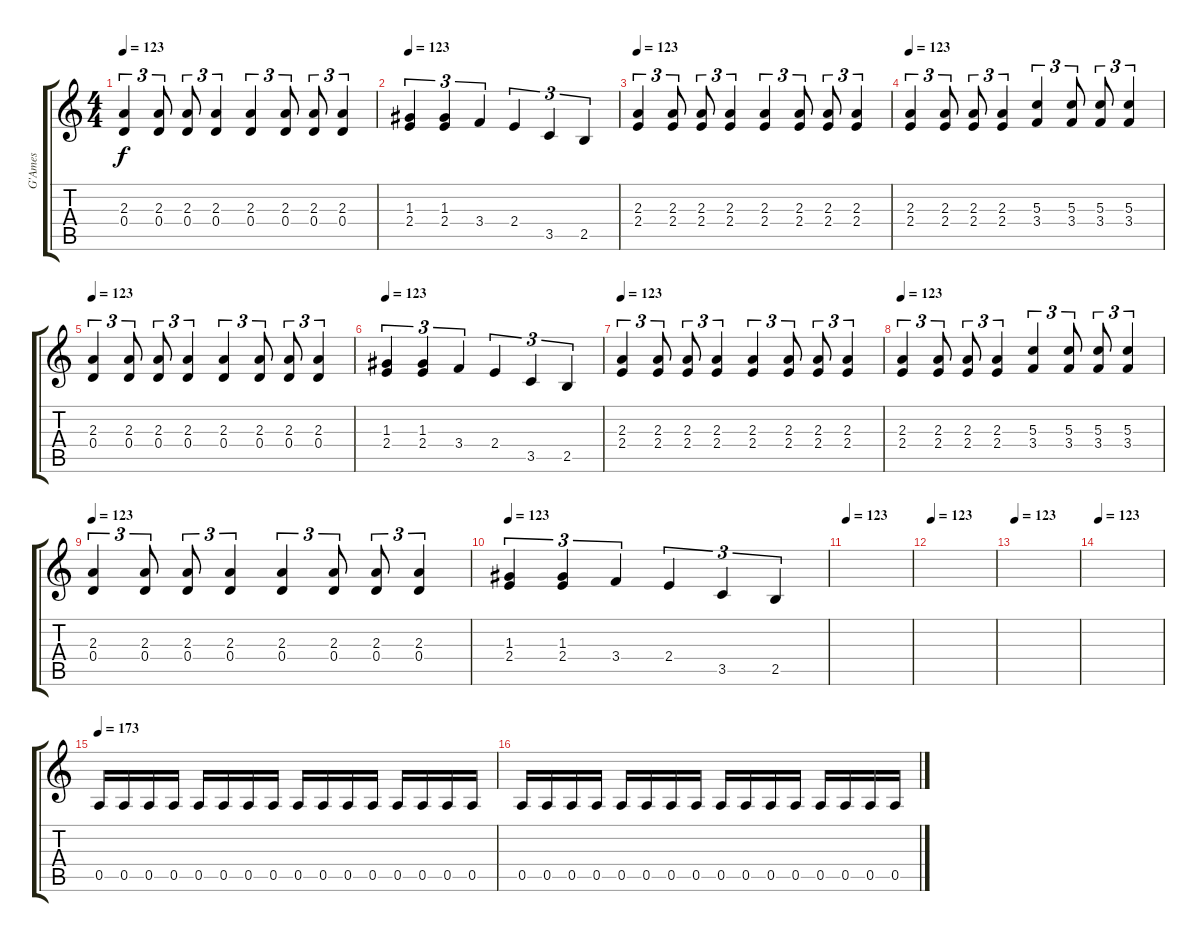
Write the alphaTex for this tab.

\track ("G'Ames" "G'Ames") {instrument overdrivenguitar}
\staff {score tabs}
\tuning (E4 B3 G3 D3 A2 E2) {hide}
\ts (4 4)
\tempo 123
\clef g2
\ks c
(2.3 0.4).4{tu (3 2) dy f} (2.3 0.4).8{tu (3 2)} (2.3 0.4).8{tu (3 2)} (2.3 0.4).4{tu (3 2)} (2.3 0.4).4{tu (3 2)} (2.3 0.4).8{tu (3 2)} (2.3 0.4).8{tu (3 2)} (2.3 0.4).4{tu (3 2)} |
\tempo 123
(1.3 2.4).4{tu (3 2)} (1.3 2.4).4{tu (3 2)} 3.4.4{tu (3 2)} 2.4.4{tu (3 2)} 3.5.4{tu (3 2)} 2.5.4{tu (3 2)} |
\tempo 123
(2.3 2.4).4{tu (3 2)} (2.3 2.4).8{tu (3 2)} (2.3 2.4).8{tu (3 2)} (2.3 2.4).4{tu (3 2)} (2.3 2.4).4{tu (3 2)} (2.3 2.4).8{tu (3 2)} (2.3 2.4).8{tu (3 2)} (2.3 2.4).4{tu (3 2)} |
\tempo 123
(2.3 2.4).4{tu (3 2)} (2.3 2.4).8{tu (3 2)} (2.3 2.4).8{tu (3 2)} (2.3 2.4).4{tu (3 2)} (5.3 3.4).4{tu (3 2)} (5.3 3.4).8{tu (3 2)} (5.3 3.4).8{tu (3 2)} (5.3 3.4).4{tu (3 2)} |
\tempo 123
(2.3 0.4).4{tu (3 2)} (2.3 0.4).8{tu (3 2)} (2.3 0.4).8{tu (3 2)} (2.3 0.4).4{tu (3 2)} (2.3 0.4).4{tu (3 2)} (2.3 0.4).8{tu (3 2)} (2.3 0.4).8{tu (3 2)} (2.3 0.4).4{tu (3 2)} |
\tempo 123
(1.3 2.4).4{tu (3 2)} (1.3 2.4).4{tu (3 2)} 3.4.4{tu (3 2)} 2.4.4{tu (3 2)} 3.5.4{tu (3 2)} 2.5.4{tu (3 2)} |
\tempo 123
(2.3 2.4).4{tu (3 2)} (2.3 2.4).8{tu (3 2)} (2.3 2.4).8{tu (3 2)} (2.3 2.4).4{tu (3 2)} (2.3 2.4).4{tu (3 2)} (2.3 2.4).8{tu (3 2)} (2.3 2.4).8{tu (3 2)} (2.3 2.4).4{tu (3 2)} |
\tempo 123
(2.3 2.4).4{tu (3 2)} (2.3 2.4).8{tu (3 2)} (2.3 2.4).8{tu (3 2)} (2.3 2.4).4{tu (3 2)} (5.3 3.4).4{tu (3 2)} (5.3 3.4).8{tu (3 2)} (5.3 3.4).8{tu (3 2)} (5.3 3.4).4{tu (3 2)} |
\tempo 123
(2.3 0.4).4{tu (3 2)} (2.3 0.4).8{tu (3 2)} (2.3 0.4).8{tu (3 2)} (2.3 0.4).4{tu (3 2)} (2.3 0.4).4{tu (3 2)} (2.3 0.4).8{tu (3 2)} (2.3 0.4).8{tu (3 2)} (2.3 0.4).4{tu (3 2)} |
\tempo 123
(1.3 2.4).4{tu (3 2)} (1.3 2.4).4{tu (3 2)} 3.4.4{tu (3 2)} 2.4.4{tu (3 2)} 3.5.4{tu (3 2)} 2.5.4{tu (3 2)} |
\tempo 123
|
\tempo 123
|
\tempo 123
|
\tempo 123
|
\tempo 173
0.5.16 0.5.16 0.5.16 0.5.16 0.5.16 0.5.16 0.5.16 0.5.16 0.5.16 0.5.16 0.5.16 0.5.16 0.5.16 0.5.16 0.5.16 0.5.16 |
0.5.16 0.5.16 0.5.16 0.5.16 0.5.16 0.5.16 0.5.16 0.5.16 0.5.16 0.5.16 0.5.16 0.5.16 0.5.16 0.5.16 0.5.16 0.5.16
